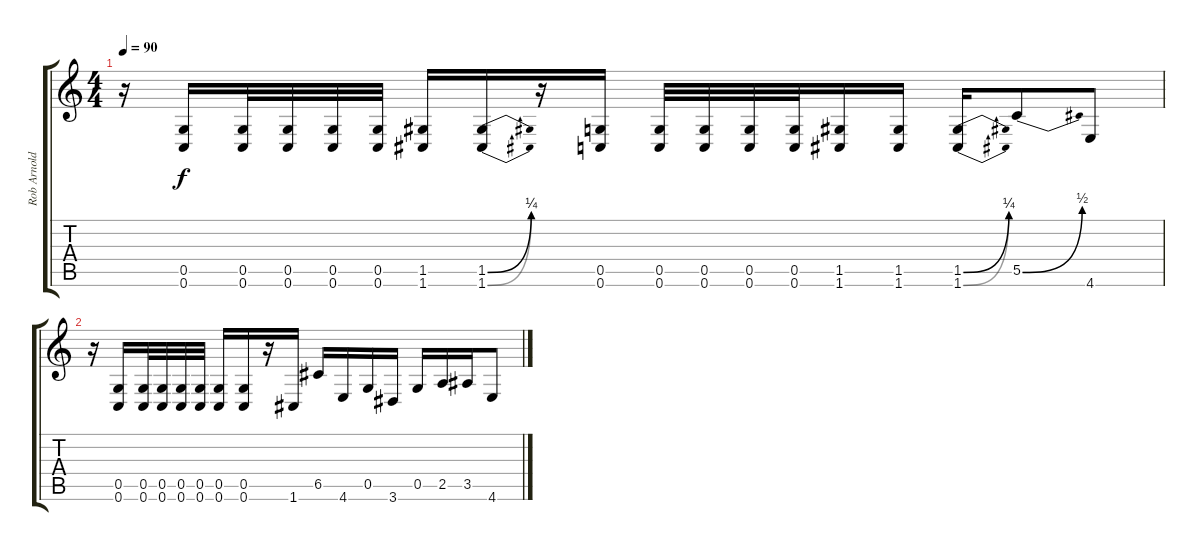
\track ("Rob Arnold" "Rob Arnold") {instrument distortionguitar}
\staff {score tabs}
\tuning (D4 A3 F3 C3 G2 C2) {hide}
\ts (4 4)
\tempo 90
\clef g2
\ks c
r.16{dy f} (0.5 0.6).16 (0.5 0.6).32 (0.5 0.6).32 (0.5 0.6).32 (0.5 0.6).32 (1.5 1.6).16 (1.5{be (bend 0 0 60 1)} 1.6{be (bend 0 0 60 1)}).16 r.16 (0.5 0.6).16 (0.5 0.6).32 (0.5 0.6).32 (0.5 0.6).32 (0.5 0.6).32 (1.5 1.6).16 (1.5 1.6).16 (1.5{be (bend 0 0 60 1)} 1.6{be (bend 0 0 60 1)}).16 5.5{be (bend 0 0 60 2)}.8 4.6.8 |
r.16 (0.5 0.6).16 (0.5 0.6).32 (0.5 0.6).32 (0.5 0.6).32 (0.5 0.6).32 (0.5 0.6).16 (0.5 0.6).16 r.16 1.6.16 6.5.16 4.6.16 0.5.16 3.6.16 0.5.16 2.5.16 3.5.16 4.6.8
